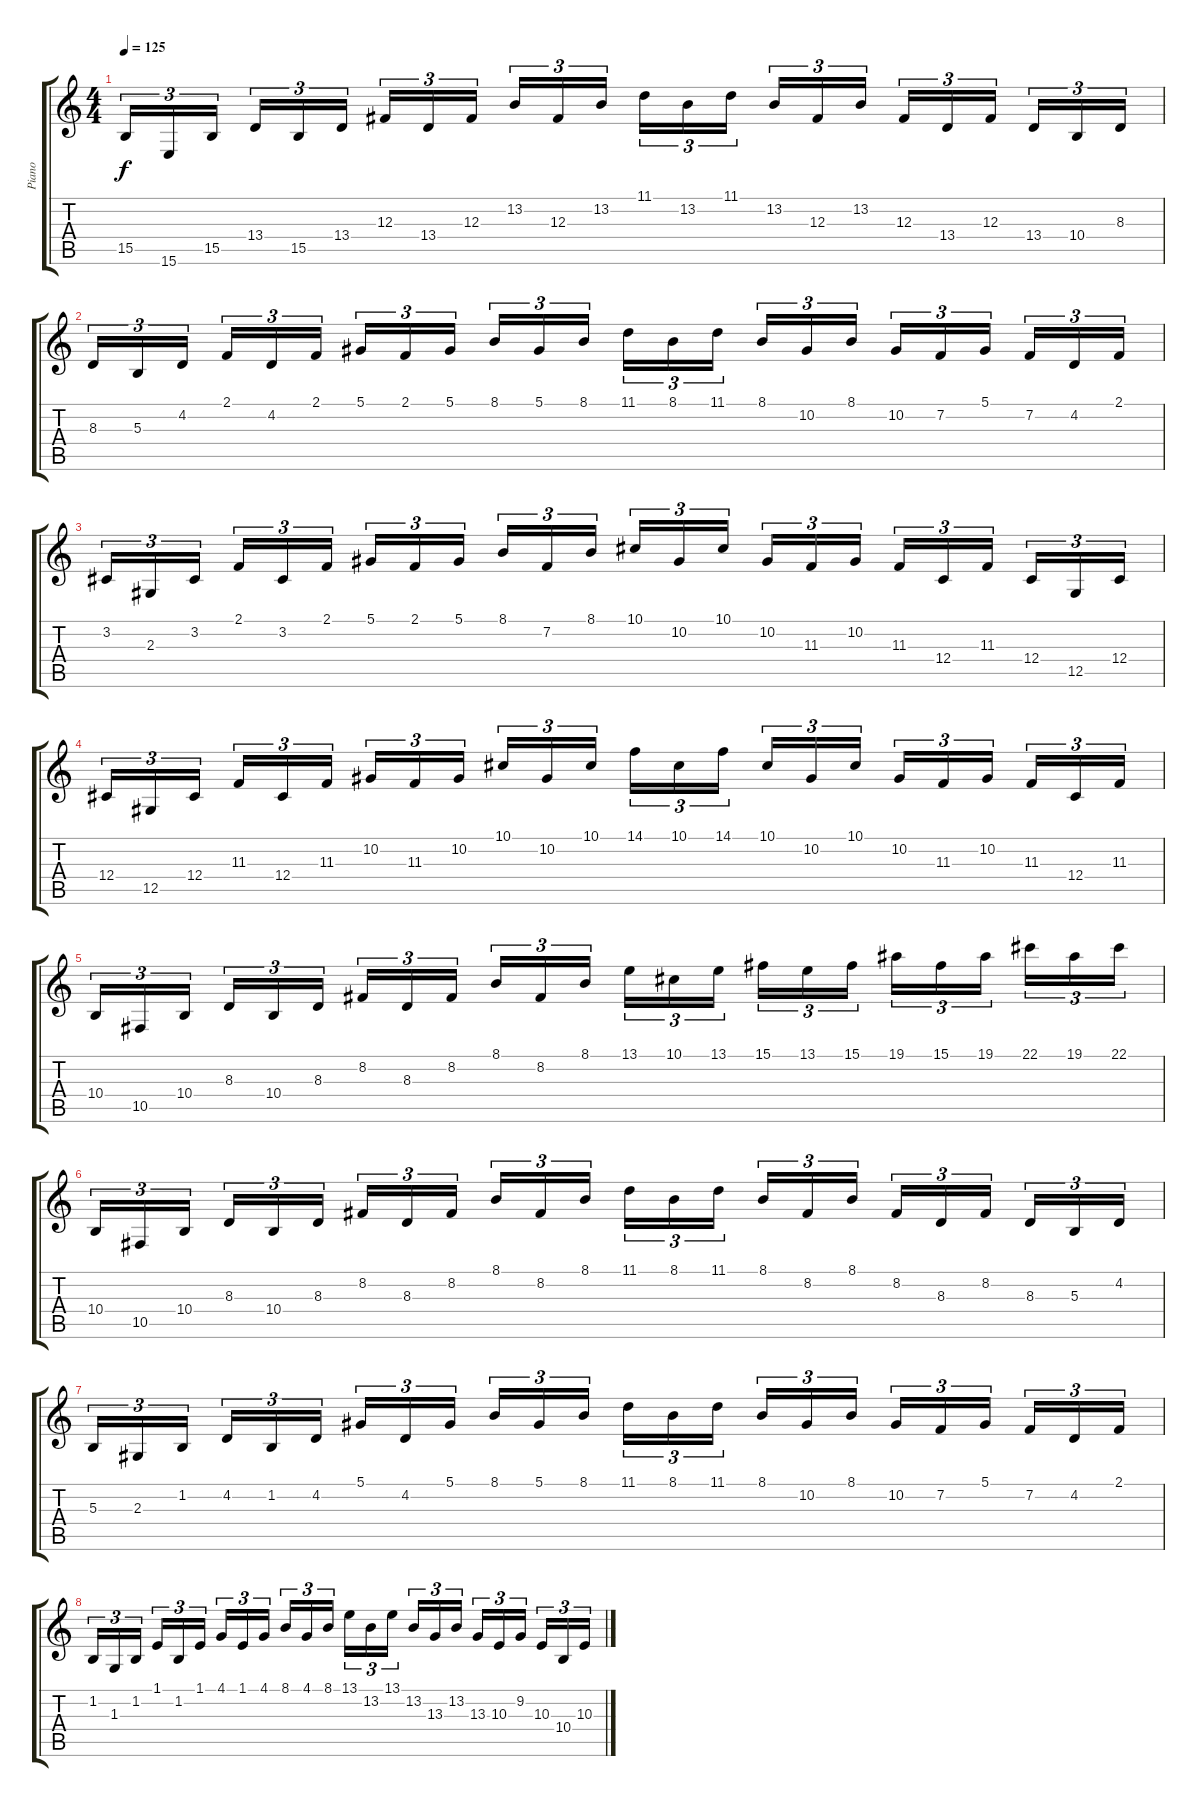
\track ("Piano" "Piano") {instrument acousticgrandpiano}
\staff {score tabs}
\tuning (Eb4 Bb3 Gb3 Db3 Ab2 Db2) {hide}
\ts (4 4)
\tempo 125
\clef g2
\ks c
15.5.16{tu (3 2) dy f} 15.6.16{tu (3 2)} 15.5.16{tu (3 2) beam splitsecondary} 13.4.16{tu (3 2)} 15.5.16{tu (3 2)} 13.4.16{tu (3 2)} 12.3.16{tu (3 2)} 13.4.16{tu (3 2)} 12.3.16{tu (3 2) beam splitsecondary} 13.2.16{tu (3 2)} 12.3.16{tu (3 2)} 13.2.16{tu (3 2)} 11.1.16{tu (3 2)} 13.2.16{tu (3 2)} 11.1.16{tu (3 2) beam splitsecondary} 13.2.16{tu (3 2)} 12.3.16{tu (3 2)} 13.2.16{tu (3 2)} 12.3.16{tu (3 2)} 13.4.16{tu (3 2)} 12.3.16{tu (3 2) beam splitsecondary} 13.4.16{tu (3 2)} 10.4.16{tu (3 2)} 8.3.16{tu (3 2)} |
8.3.16{tu (3 2)} 5.3.16{tu (3 2)} 4.2.16{tu (3 2) beam splitsecondary} 2.1.16{tu (3 2)} 4.2.16{tu (3 2)} 2.1.16{tu (3 2)} 5.1.16{tu (3 2)} 2.1.16{tu (3 2)} 5.1.16{tu (3 2) beam splitsecondary} 8.1.16{tu (3 2)} 5.1.16{tu (3 2)} 8.1.16{tu (3 2)} 11.1.16{tu (3 2)} 8.1.16{tu (3 2)} 11.1.16{tu (3 2) beam splitsecondary} 8.1.16{tu (3 2)} 10.2.16{tu (3 2)} 8.1.16{tu (3 2)} 10.2.16{tu (3 2)} 7.2.16{tu (3 2)} 5.1.16{tu (3 2) beam splitsecondary} 7.2.16{tu (3 2)} 4.2.16{tu (3 2)} 2.1.16{tu (3 2)} |
3.2.16{tu (3 2)} 2.3.16{tu (3 2)} 3.2.16{tu (3 2) beam splitsecondary} 2.1.16{tu (3 2)} 3.2.16{tu (3 2)} 2.1.16{tu (3 2)} 5.1.16{tu (3 2)} 2.1.16{tu (3 2)} 5.1.16{tu (3 2) beam splitsecondary} 8.1.16{tu (3 2)} 7.2.16{tu (3 2)} 8.1.16{tu (3 2)} 10.1.16{tu (3 2)} 10.2.16{tu (3 2)} 10.1.16{tu (3 2) beam splitsecondary} 10.2.16{tu (3 2)} 11.3.16{tu (3 2)} 10.2.16{tu (3 2)} 11.3.16{tu (3 2)} 12.4.16{tu (3 2)} 11.3.16{tu (3 2) beam splitsecondary} 12.4.16{tu (3 2)} 12.5.16{tu (3 2)} 12.4.16{tu (3 2)} |
12.4.16{tu (3 2)} 12.5.16{tu (3 2)} 12.4.16{tu (3 2) beam splitsecondary} 11.3.16{tu (3 2)} 12.4.16{tu (3 2)} 11.3.16{tu (3 2)} 10.2.16{tu (3 2)} 11.3.16{tu (3 2)} 10.2.16{tu (3 2) beam splitsecondary} 10.1.16{tu (3 2)} 10.2.16{tu (3 2)} 10.1.16{tu (3 2)} 14.1.16{tu (3 2)} 10.1.16{tu (3 2)} 14.1.16{tu (3 2) beam splitsecondary} 10.1.16{tu (3 2)} 10.2.16{tu (3 2)} 10.1.16{tu (3 2)} 10.2.16{tu (3 2)} 11.3.16{tu (3 2)} 10.2.16{tu (3 2) beam splitsecondary} 11.3.16{tu (3 2)} 12.4.16{tu (3 2)} 11.3.16{tu (3 2)} |
10.4.16{tu (3 2)} 10.5.16{tu (3 2)} 10.4.16{tu (3 2) beam splitsecondary} 8.3.16{tu (3 2)} 10.4.16{tu (3 2)} 8.3.16{tu (3 2)} 8.2.16{tu (3 2)} 8.3.16{tu (3 2)} 8.2.16{tu (3 2) beam splitsecondary} 8.1.16{tu (3 2)} 8.2.16{tu (3 2)} 8.1.16{tu (3 2)} 13.1.16{tu (3 2)} 10.1.16{tu (3 2)} 13.1.16{tu (3 2) beam splitsecondary} 15.1.16{tu (3 2)} 13.1.16{tu (3 2)} 15.1.16{tu (3 2)} 19.1.16{tu (3 2)} 15.1.16{tu (3 2)} 19.1.16{tu (3 2) beam splitsecondary} 22.1.16{tu (3 2)} 19.1.16{tu (3 2)} 22.1.16{tu (3 2)} |
10.4.16{tu (3 2)} 10.5.16{tu (3 2)} 10.4.16{tu (3 2) beam splitsecondary} 8.3.16{tu (3 2)} 10.4.16{tu (3 2)} 8.3.16{tu (3 2)} 8.2.16{tu (3 2)} 8.3.16{tu (3 2)} 8.2.16{tu (3 2) beam splitsecondary} 8.1.16{tu (3 2)} 8.2.16{tu (3 2)} 8.1.16{tu (3 2)} 11.1.16{tu (3 2)} 8.1.16{tu (3 2)} 11.1.16{tu (3 2) beam splitsecondary} 8.1.16{tu (3 2)} 8.2.16{tu (3 2)} 8.1.16{tu (3 2)} 8.2.16{tu (3 2)} 8.3.16{tu (3 2)} 8.2.16{tu (3 2) beam splitsecondary} 8.3.16{tu (3 2)} 5.3.16{tu (3 2)} 4.2.16{tu (3 2)} |
5.3.16{tu (3 2)} 2.3.16{tu (3 2)} 1.2.16{tu (3 2) beam splitsecondary} 4.2.16{tu (3 2)} 1.2.16{tu (3 2)} 4.2.16{tu (3 2)} 5.1.16{tu (3 2)} 4.2.16{tu (3 2)} 5.1.16{tu (3 2) beam splitsecondary} 8.1.16{tu (3 2)} 5.1.16{tu (3 2)} 8.1.16{tu (3 2)} 11.1.16{tu (3 2)} 8.1.16{tu (3 2)} 11.1.16{tu (3 2) beam splitsecondary} 8.1.16{tu (3 2)} 10.2.16{tu (3 2)} 8.1.16{tu (3 2)} 10.2.16{tu (3 2)} 7.2.16{tu (3 2)} 5.1.16{tu (3 2) beam splitsecondary} 7.2.16{tu (3 2)} 4.2.16{tu (3 2)} 2.1.16{tu (3 2)} |
1.2.16{tu (3 2)} 1.3.16{tu (3 2)} 1.2.16{tu (3 2) beam splitsecondary} 1.1.16{tu (3 2)} 1.2.16{tu (3 2)} 1.1.16{tu (3 2)} 4.1.16{tu (3 2)} 1.1.16{tu (3 2)} 4.1.16{tu (3 2) beam splitsecondary} 8.1.16{tu (3 2)} 4.1.16{tu (3 2)} 8.1.16{tu (3 2)} 13.1.16{tu (3 2)} 13.2.16{tu (3 2)} 13.1.16{tu (3 2) beam splitsecondary} 13.2.16{tu (3 2)} 13.3.16{tu (3 2)} 13.2.16{tu (3 2)} 13.3.16{tu (3 2)} 10.3.16{tu (3 2)} 9.2.16{tu (3 2) beam splitsecondary} 10.3.16{tu (3 2)} 10.4.16{tu (3 2)} 10.3.16{tu (3 2)}
